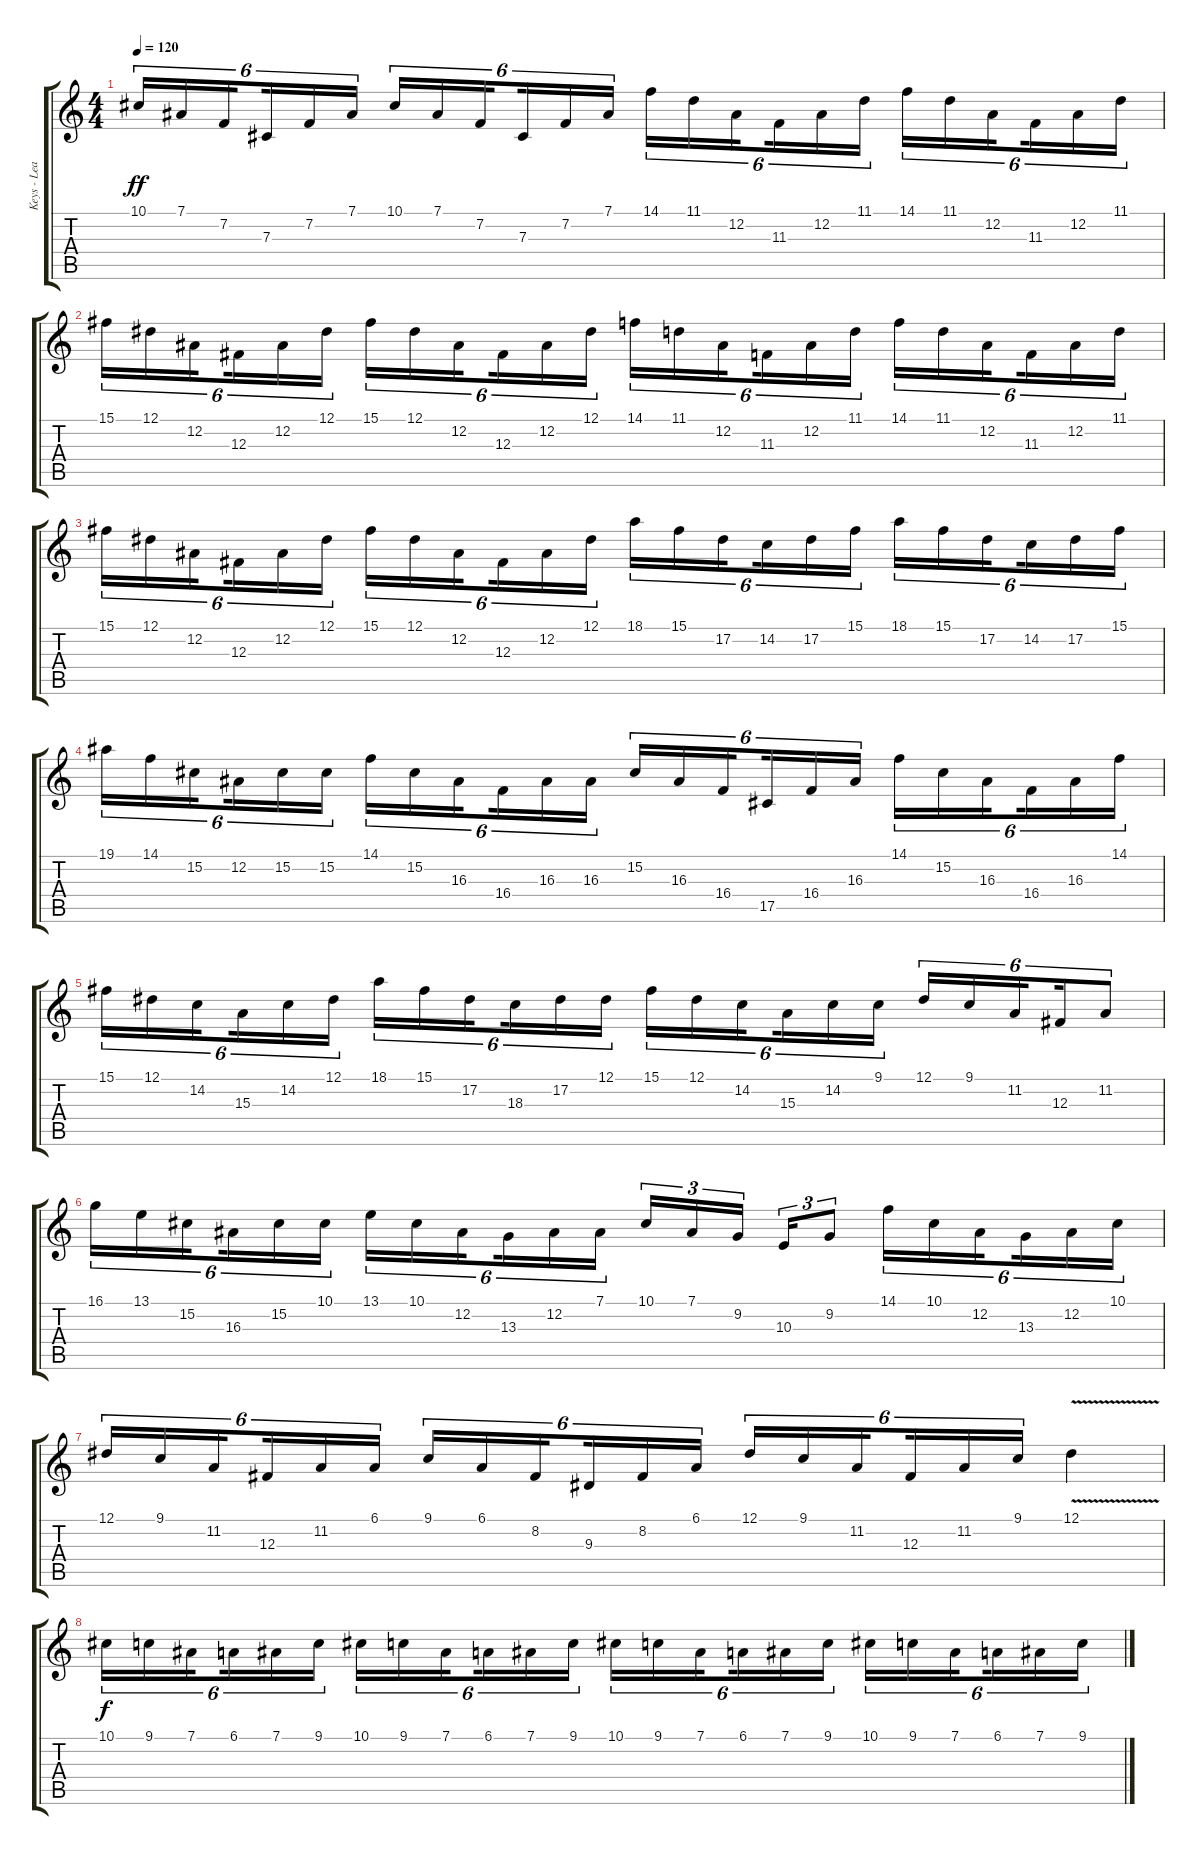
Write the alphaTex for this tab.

\track ("Keys - Lead" "Keys - Lea") {instrument lead2sawtooth}
\staff {score tabs}
\tuning (Eb4 Bb3 Gb3 Db3 Ab2 Eb2) {hide}
\ts (4 4)
\tempo 120
\clef g2
\ks c
10.1.16{tu (6 4) dy ff} 7.1.16{tu (6 4)} 7.2.16{tu (6 4) beam splitsecondary} 7.3.16{tu (6 4)} 7.2.16{tu (6 4)} 7.1.16{tu (6 4)} 10.1.16{tu (6 4)} 7.1.16{tu (6 4)} 7.2.16{tu (6 4) beam splitsecondary} 7.3.16{tu (6 4)} 7.2.16{tu (6 4)} 7.1.16{tu (6 4)} 14.1.16{tu (6 4)} 11.1.16{tu (6 4)} 12.2.16{tu (6 4) beam splitsecondary} 11.3.16{tu (6 4)} 12.2.16{tu (6 4)} 11.1.16{tu (6 4)} 14.1.16{tu (6 4)} 11.1.16{tu (6 4)} 12.2.16{tu (6 4) beam splitsecondary} 11.3.16{tu (6 4)} 12.2.16{tu (6 4)} 11.1.16{tu (6 4)} |
15.1.16{tu (6 4)} 12.1.16{tu (6 4)} 12.2.16{tu (6 4) beam splitsecondary} 12.3.16{tu (6 4)} 12.2.16{tu (6 4)} 12.1.16{tu (6 4)} 15.1.16{tu (6 4)} 12.1.16{tu (6 4)} 12.2.16{tu (6 4) beam splitsecondary} 12.3.16{tu (6 4)} 12.2.16{tu (6 4)} 12.1.16{tu (6 4)} 14.1.16{tu (6 4)} 11.1.16{tu (6 4)} 12.2.16{tu (6 4) beam splitsecondary} 11.3.16{tu (6 4)} 12.2.16{tu (6 4)} 11.1.16{tu (6 4)} 14.1.16{tu (6 4)} 11.1.16{tu (6 4)} 12.2.16{tu (6 4) beam splitsecondary} 11.3.16{tu (6 4)} 12.2.16{tu (6 4)} 11.1.16{tu (6 4)} |
15.1.16{tu (6 4)} 12.1.16{tu (6 4)} 12.2.16{tu (6 4) beam splitsecondary} 12.3.16{tu (6 4)} 12.2.16{tu (6 4)} 12.1.16{tu (6 4)} 15.1.16{tu (6 4)} 12.1.16{tu (6 4)} 12.2.16{tu (6 4) beam splitsecondary} 12.3.16{tu (6 4)} 12.2.16{tu (6 4)} 12.1.16{tu (6 4)} 18.1.16{tu (6 4)} 15.1.16{tu (6 4)} 17.2.16{tu (6 4) beam splitsecondary} 14.2.16{tu (6 4)} 17.2.16{tu (6 4)} 15.1.16{tu (6 4)} 18.1.16{tu (6 4)} 15.1.16{tu (6 4)} 17.2.16{tu (6 4) beam splitsecondary} 14.2.16{tu (6 4)} 17.2.16{tu (6 4)} 15.1.16{tu (6 4)} |
19.1.16{tu (6 4)} 14.1.16{tu (6 4)} 15.2.16{tu (6 4) beam splitsecondary} 12.2.16{tu (6 4)} 15.2.16{tu (6 4)} 15.2.16{tu (6 4)} 14.1.16{tu (6 4)} 15.2.16{tu (6 4)} 16.3.16{tu (6 4) beam splitsecondary} 16.4.16{tu (6 4)} 16.3.16{tu (6 4)} 16.3.16{tu (6 4)} 15.2.16{tu (6 4)} 16.3.16{tu (6 4)} 16.4.16{tu (6 4) beam splitsecondary} 17.5.16{tu (6 4)} 16.4.16{tu (6 4)} 16.3.16{tu (6 4)} 14.1.16{tu (6 4)} 15.2.16{tu (6 4)} 16.3.16{tu (6 4) beam splitsecondary} 16.4.16{tu (6 4)} 16.3.16{tu (6 4)} 14.1.16{tu (6 4)} |
15.1.16{tu (6 4)} 12.1.16{tu (6 4)} 14.2.16{tu (6 4) beam splitsecondary} 15.3.16{tu (6 4)} 14.2.16{tu (6 4)} 12.1.16{tu (6 4)} 18.1.16{tu (6 4)} 15.1.16{tu (6 4)} 17.2.16{tu (6 4) beam splitsecondary} 18.3.16{tu (6 4)} 17.2.16{tu (6 4)} 12.1.16{tu (6 4)} 15.1.16{tu (6 4)} 12.1.16{tu (6 4)} 14.2.16{tu (6 4) beam splitsecondary} 15.3.16{tu (6 4)} 14.2.16{tu (6 4)} 9.1.16{tu (6 4)} 12.1.16{tu (6 4)} 9.1.16{tu (6 4)} 11.2.16{tu (6 4) beam splitsecondary} 12.3.16{tu (6 4)} 11.2.8{tu (6 4)} |
16.1.16{tu (6 4)} 13.1.16{tu (6 4)} 15.2.16{tu (6 4) beam splitsecondary} 16.3.16{tu (6 4)} 15.2.16{tu (6 4)} 10.1.16{tu (6 4)} 13.1.16{tu (6 4)} 10.1.16{tu (6 4)} 12.2.16{tu (6 4) beam splitsecondary} 13.3.16{tu (6 4)} 12.2.16{tu (6 4)} 7.1.16{tu (6 4)} 10.1.16{tu (3 2)} 7.1.16{tu (3 2)} 9.2.16{tu (3 2) beam splitsecondary} 10.3.16{tu (3 2)} 9.2.8{tu (3 2)} 14.1.16{tu (6 4)} 10.1.16{tu (6 4)} 12.2.16{tu (6 4) beam splitsecondary} 13.3.16{tu (6 4)} 12.2.16{tu (6 4)} 10.1.16{tu (6 4)} |
12.1.16{tu (6 4)} 9.1.16{tu (6 4)} 11.2.16{tu (6 4) beam splitsecondary} 12.3.16{tu (6 4)} 11.2.16{tu (6 4)} 6.1.16{tu (6 4)} 9.1.16{tu (6 4)} 6.1.16{tu (6 4)} 8.2.16{tu (6 4) beam splitsecondary} 9.3.16{tu (6 4)} 8.2.16{tu (6 4)} 6.1.16{tu (6 4)} 12.1.16{tu (6 4)} 9.1.16{tu (6 4)} 11.2.16{tu (6 4) beam splitsecondary} 12.3.16{tu (6 4)} 11.2.16{tu (6 4)} 9.1.16{tu (6 4)} 12.1{v}.4 |
10.1.16{tu (6 4) dy f} 9.1.16{tu (6 4)} 7.1.16{tu (6 4) beam splitsecondary} 6.1.16{tu (6 4)} 7.1.16{tu (6 4)} 9.1.16{tu (6 4)} 10.1.16{tu (6 4)} 9.1.16{tu (6 4)} 7.1.16{tu (6 4) beam splitsecondary} 6.1.16{tu (6 4)} 7.1.16{tu (6 4)} 9.1.16{tu (6 4)} 10.1.16{tu (6 4)} 9.1.16{tu (6 4)} 7.1.16{tu (6 4) beam splitsecondary} 6.1.16{tu (6 4)} 7.1.16{tu (6 4)} 9.1.16{tu (6 4)} 10.1.16{tu (6 4)} 9.1.16{tu (6 4)} 7.1.16{tu (6 4) beam splitsecondary} 6.1.16{tu (6 4)} 7.1.16{tu (6 4)} 9.1.16{tu (6 4)}
